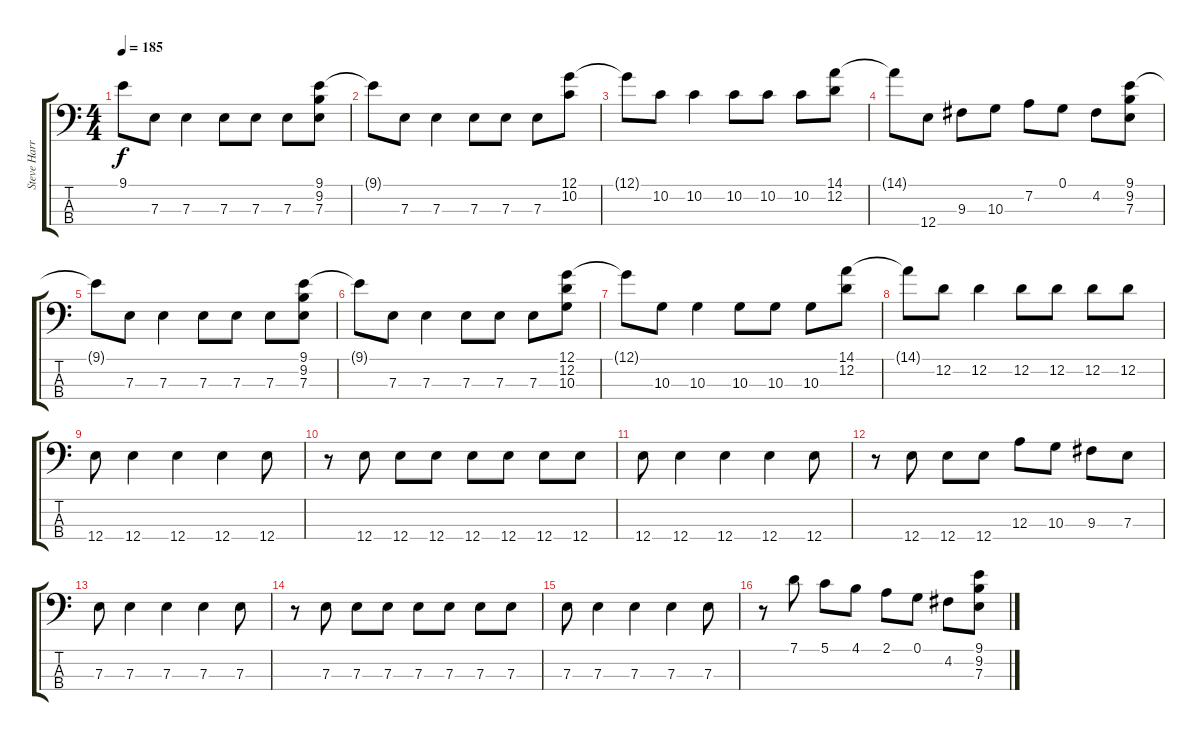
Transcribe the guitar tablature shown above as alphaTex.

\track ("Steve Harris" "Steve Harr") {instrument electricbasspick}
\staff {score tabs}
\tuning (G2 D2 A1 E1) {hide}
\ts (4 4)
\tempo 185
\clef f4
\ks c
9.1{t}.8{dy f} 7.3.8 7.3.4 7.3.8 7.3.8 7.3.8 (9.1 9.2 7.3).8 |
9.1{t}.8 7.3.8 7.3.4 7.3.8 7.3.8 7.3.8 (12.1 10.2).8 |
12.1{t}.8 10.2.8 10.2.4 10.2.8 10.2.8 10.2.8 (14.1 12.2).8 |
14.1{t}.8 12.4.8 9.3.8 10.3.8 7.2.8 0.1.8 4.2.8 (9.1 9.2 7.3).8 |
9.1{t}.8 7.3.8 7.3.4 7.3.8 7.3.8 7.3.8 (9.1 9.2 7.3).8 |
9.1{t}.8 7.3.8 7.3.4 7.3.8 7.3.8 7.3.8 (12.1 12.2 10.3).8 |
12.1{t}.8 10.3.8 10.3.4 10.3.8 10.3.8 10.3.8 (14.1 12.2).8 |
14.1{t}.8 12.2.8 12.2.4 12.2.8 12.2.8 12.2.8 12.2.8 |
12.4.8 12.4.4 12.4.4 12.4.4 12.4.8 |
r.8 12.4.8 12.4.8 12.4.8 12.4.8 12.4.8 12.4.8 12.4.8 |
12.4.8 12.4.4 12.4.4 12.4.4 12.4.8 |
r.8 12.4.8 12.4.8 12.4.8 12.3.8 10.3.8 9.3.8 7.3.8 |
7.3.8 7.3.4 7.3.4 7.3.4 7.3.8 |
r.8 7.3.8 7.3.8 7.3.8 7.3.8 7.3.8 7.3.8 7.3.8 |
7.3.8 7.3.4 7.3.4 7.3.4 7.3.8 |
r.8 7.1.8 5.1.8 4.1.8 2.1.8 0.1.8 4.2.8 (9.1 9.2 7.3).8
